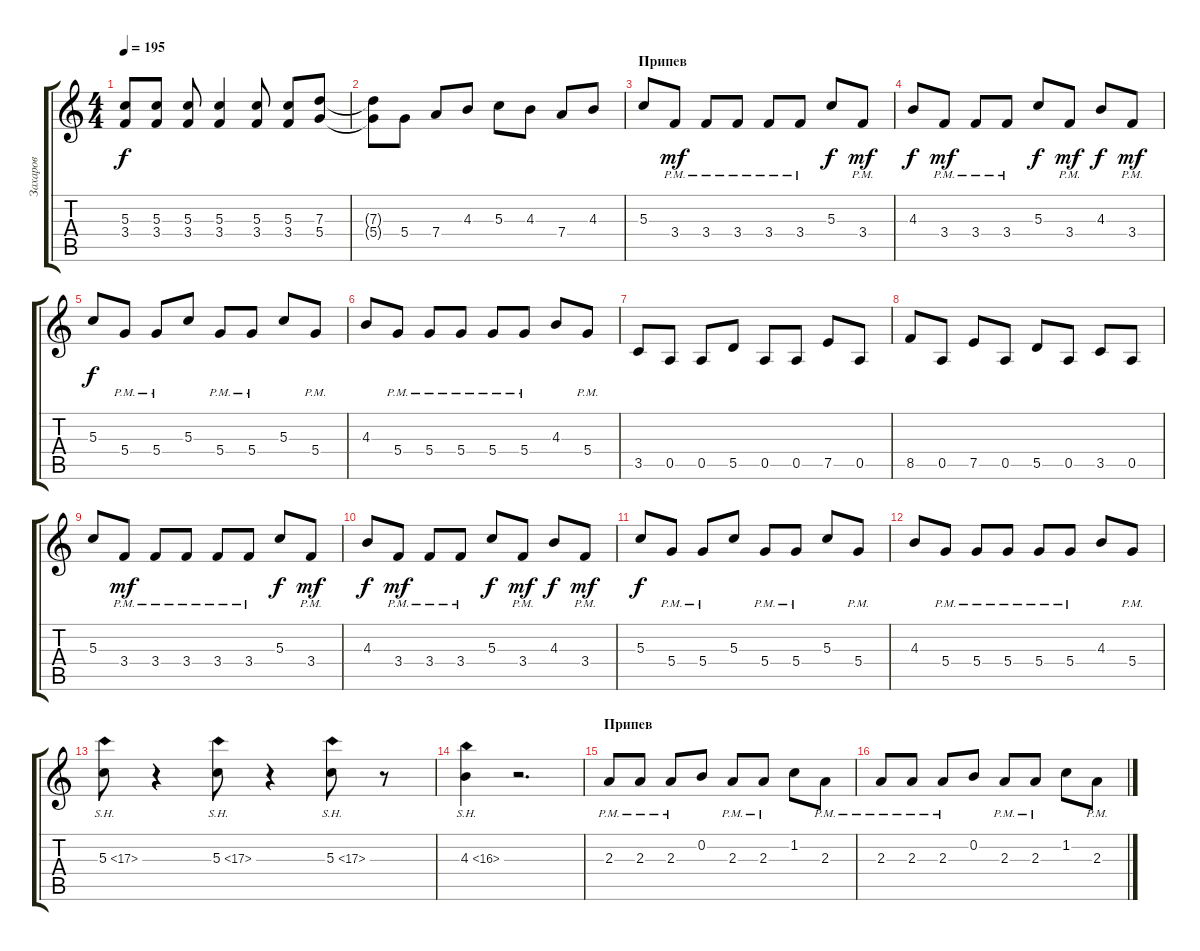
\track ("Захаров" "Захаров") {instrument distortionguitar}
\staff {score tabs}
\tuning (E4 B3 G3 D3 A2 E2) {hide}
\ts (4 4)
\tempo 195
\clef g2
\ks c
(5.3 3.4).8{dy f} (5.3 3.4).8 (5.3 3.4).8 (5.3 3.4).4 (5.3 3.4).8 (5.3 3.4).8 (7.3 5.4).8 |
(7.3{t} 5.4{t}).8 5.4.8 7.4.8 4.3.8 5.3.8 4.3.8 7.4.8 4.3.8 |
\section ("" "Припев")
5.3.8 3.4{pm}.8{dy mf} 3.4{pm}.8 3.4{pm}.8 3.4{pm}.8 3.4{pm}.8 5.3.8{dy f} 3.4{pm}.8{dy mf} |
4.3.8{dy f} 3.4{pm}.8{dy mf} 3.4{pm}.8 3.4{pm}.8 5.3.8{dy f} 3.4{pm}.8{dy mf} 4.3.8{dy f} 3.4{pm}.8{dy mf} |
5.3.8{dy f} 5.4{pm}.8 5.4{pm}.8 5.3.8 5.4{pm}.8 5.4{pm}.8 5.3.8 5.4{pm}.8 |
4.3.8 5.4{pm}.8 5.4{pm}.8 5.4{pm}.8 5.4{pm}.8 5.4{pm}.8 4.3.8 5.4{pm}.8 |
3.5.8 0.5.8 0.5.8 5.5.8 0.5.8 0.5.8 7.5.8 0.5.8 |
8.5.8 0.5.8 7.5.8 0.5.8 5.5.8 0.5.8 3.5.8 0.5.8 |
5.3.8 3.4{pm}.8{dy mf} 3.4{pm}.8 3.4{pm}.8 3.4{pm}.8 3.4{pm}.8 5.3.8{dy f} 3.4{pm}.8{dy mf} |
4.3.8{dy f} 3.4{pm}.8{dy mf} 3.4{pm}.8 3.4{pm}.8 5.3.8{dy f} 3.4{pm}.8{dy mf} 4.3.8{dy f} 3.4{pm}.8{dy mf} |
5.3.8{dy f} 5.4{pm}.8 5.4{pm}.8 5.3.8 5.4{pm}.8 5.4{pm}.8 5.3.8 5.4{pm}.8 |
4.3.8 5.4{pm}.8 5.4{pm}.8 5.4{pm}.8 5.4{pm}.8 5.4{pm}.8 4.3.8 5.4{pm}.8 |
5.3{sh 12}.8 r.4 5.3{sh 12}.8 r.4 5.3{sh 12}.8 r.8 |
4.3{sh 12}.4 r.2{d} |
\section ("" "Припев")
2.3{pm}.8 2.3{pm}.8 2.3{pm}.8 0.2.8 2.3{pm}.8 2.3{pm}.8 1.2.8 2.3{pm}.8 |
2.3{pm}.8 2.3{pm}.8 2.3{pm}.8 0.2.8 2.3{pm}.8 2.3{pm}.8 1.2.8 2.3{pm}.8
